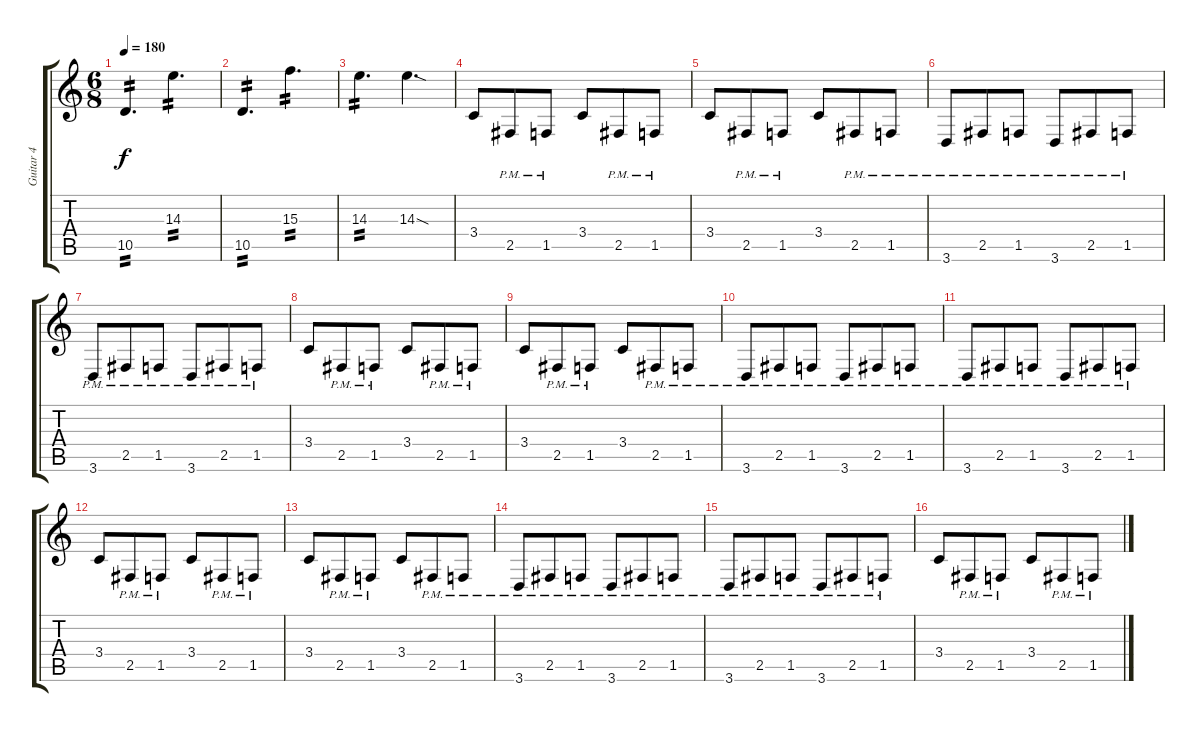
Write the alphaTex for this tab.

\track ("Guitar 4" "Guitar 4") {instrument distortionguitar}
\staff {score tabs}
\tuning (B3 Gb3 D3 A2 E2 B1) {hide}
\ts (6 8)
\tempo 180
\clef g2
\ks c
10.5.4{d tp 2 dy f} 14.3.4{d tp 2} |
10.5.4{d tp 2} 15.3.4{d tp 2} |
14.3.4{d tp 2} 14.3{sod}.4{d} |
3.4.8 2.5{pm}.8 1.5{pm}.8 3.4.8 2.5{pm}.8 1.5{pm}.8 |
3.4.8 2.5{pm}.8 1.5{pm}.8 3.4.8 2.5{pm}.8 1.5{pm}.8 |
3.6{pm}.8 2.5{pm}.8 1.5{pm}.8 3.6{pm}.8 2.5{pm}.8 1.5{pm}.8 |
3.6{pm}.8 2.5{pm}.8 1.5{pm}.8 3.6{pm}.8 2.5{pm}.8 1.5{pm}.8 |
3.4.8 2.5{pm}.8 1.5{pm}.8 3.4.8 2.5{pm}.8 1.5{pm}.8 |
3.4.8 2.5{pm}.8 1.5{pm}.8 3.4.8 2.5{pm}.8 1.5{pm}.8 |
3.6{pm}.8 2.5{pm}.8 1.5{pm}.8 3.6{pm}.8 2.5{pm}.8 1.5{pm}.8 |
3.6{pm}.8 2.5{pm}.8 1.5{pm}.8 3.6{pm}.8 2.5{pm}.8 1.5{pm}.8 |
3.4.8 2.5{pm}.8 1.5{pm}.8 3.4.8 2.5{pm}.8 1.5{pm}.8 |
3.4.8 2.5{pm}.8 1.5{pm}.8 3.4.8 2.5{pm}.8 1.5{pm}.8 |
3.6{pm}.8 2.5{pm}.8 1.5{pm}.8 3.6{pm}.8 2.5{pm}.8 1.5{pm}.8 |
3.6{pm}.8 2.5{pm}.8 1.5{pm}.8 3.6{pm}.8 2.5{pm}.8 1.5{pm}.8 |
3.4.8 2.5{pm}.8 1.5{pm}.8 3.4.8 2.5{pm}.8 1.5{pm}.8
